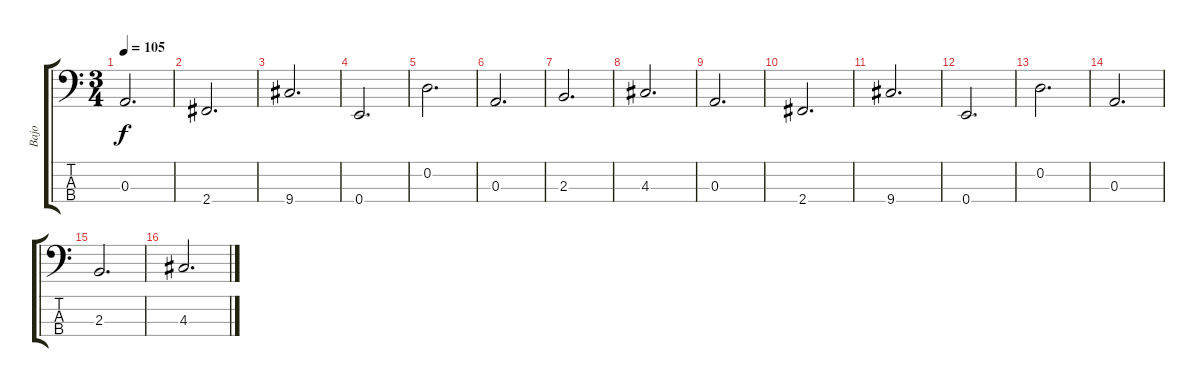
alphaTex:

\track ("Bajo" "Bajo") {instrument electricbassfinger}
\staff {score tabs}
\tuning (G2 D2 A1 E1) {hide}
\ts (3 4)
\tempo 105
\clef f4
\ks c
0.3.2{d dy f} |
2.4.2{d} |
9.4.2{d} |
0.4.2{d} |
0.2.2{d} |
0.3.2{d} |
2.3.2{d} |
4.3.2{d} |
0.3.2{d} |
2.4.2{d} |
9.4.2{d} |
0.4.2{d} |
0.2.2{d} |
0.3.2{d} |
2.3.2{d} |
4.3.2{d}
